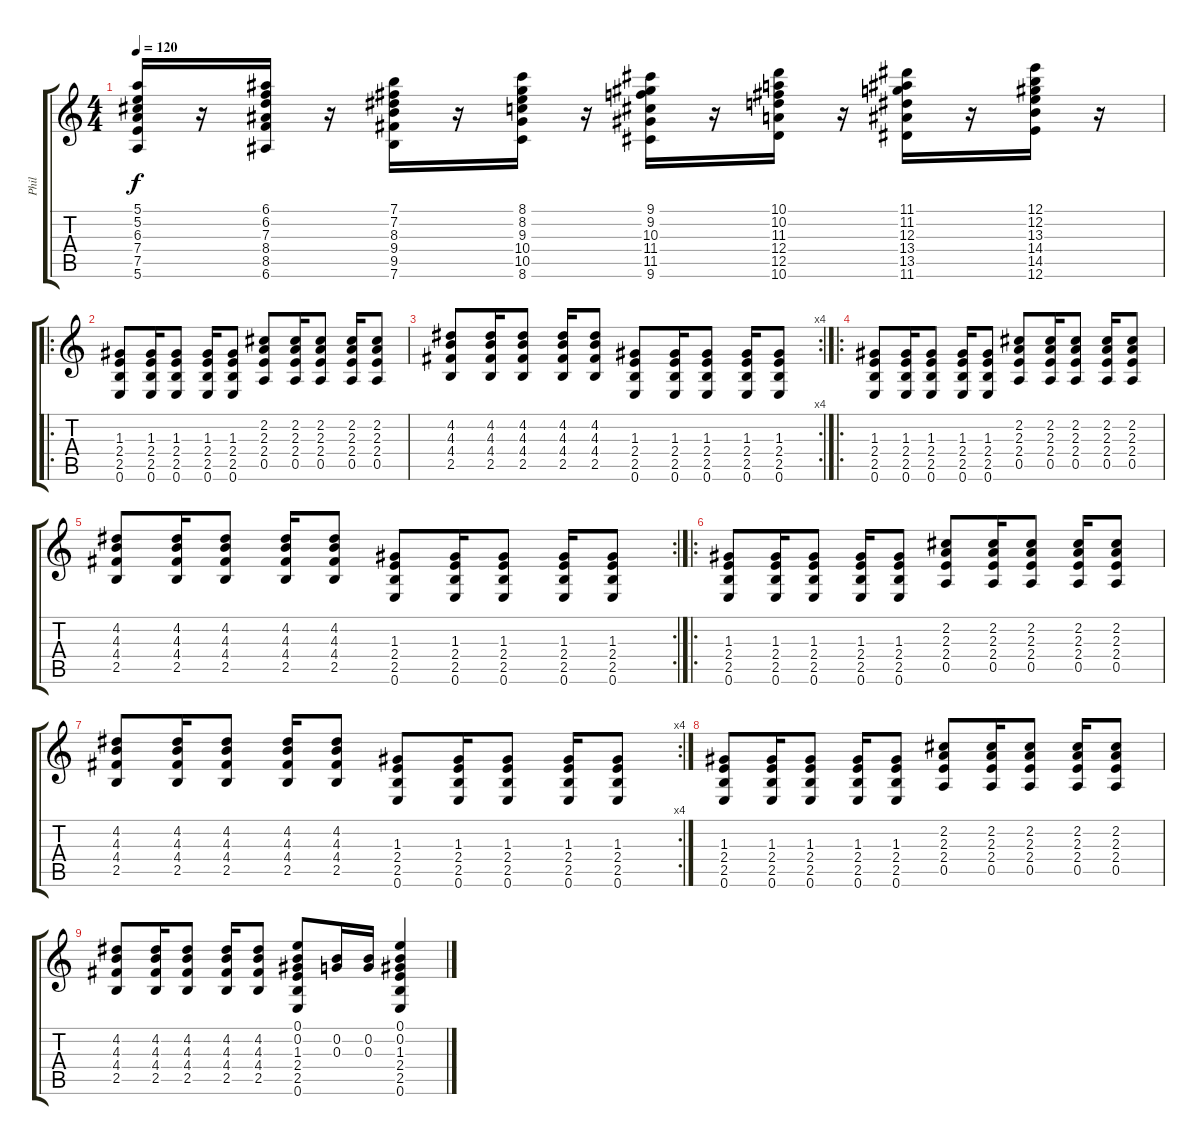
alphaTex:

\track ("Phil" "Phil") {instrument distortionguitar}
\staff {score tabs}
\tuning (E4 B3 G3 D3 A2 E2) {hide}
\ts (4 4)
\tempo 120
\clef g2
\ks c
(5.1 5.2 6.3 7.4 7.5 5.6).16{dy f} r.16 (6.1 6.2 7.3 8.4 8.5 6.6).16 r.16 (7.1 7.2 8.3 9.4 9.5 7.6).16 r.16 (8.1 8.2 9.3 10.4 10.5 8.6).16 r.16 (9.1 9.2 10.3 11.4 11.5 9.6).16 r.16 (10.1 10.2 11.3 12.4 12.5 10.6).16 r.16 (11.1 11.2 12.3 13.4 13.5 11.6).16 r.16 (12.1 12.2 13.3 14.4 14.5 12.6).16 r.16 |
\ro
(1.3 2.4 2.5 0.6).8 (1.3 2.4 2.5 0.6).16 (1.3 2.4 2.5 0.6).8 (1.3 2.4 2.5 0.6).16 (1.3 2.4 2.5 0.6).8 (2.2 2.3 2.4 0.5).8 (2.2 2.3 2.4 0.5).16 (2.2 2.3 2.4 0.5).8 (2.2 2.3 2.4 0.5).16 (2.2 2.3 2.4 0.5).8 |
\rc 4
(4.2 4.3 4.4 2.5).8 (4.2 4.3 4.4 2.5).16 (4.2 4.3 4.4 2.5).8 (4.2 4.3 4.4 2.5).16 (4.2 4.3 4.4 2.5).8 (1.3 2.4 2.5 0.6).8 (1.3 2.4 2.5 0.6).16 (1.3 2.4 2.5 0.6).8 (1.3 2.4 2.5 0.6).16 (1.3 2.4 2.5 0.6).8 |
\ro
(1.3 2.4 2.5 0.6).8 (1.3 2.4 2.5 0.6).16 (1.3 2.4 2.5 0.6).8 (1.3 2.4 2.5 0.6).16 (1.3 2.4 2.5 0.6).8 (2.2 2.3 2.4 0.5).8 (2.2 2.3 2.4 0.5).16 (2.2 2.3 2.4 0.5).8 (2.2 2.3 2.4 0.5).16 (2.2 2.3 2.4 0.5).8 |
\rc 2
(4.2 4.3 4.4 2.5).8 (4.2 4.3 4.4 2.5).16 (4.2 4.3 4.4 2.5).8 (4.2 4.3 4.4 2.5).16 (4.2 4.3 4.4 2.5).8 (1.3 2.4 2.5 0.6).8 (1.3 2.4 2.5 0.6).16 (1.3 2.4 2.5 0.6).8 (1.3 2.4 2.5 0.6).16 (1.3 2.4 2.5 0.6).8 |
\ro
(1.3 2.4 2.5 0.6).8 (1.3 2.4 2.5 0.6).16 (1.3 2.4 2.5 0.6).8 (1.3 2.4 2.5 0.6).16 (1.3 2.4 2.5 0.6).8 (2.2 2.3 2.4 0.5).8 (2.2 2.3 2.4 0.5).16 (2.2 2.3 2.4 0.5).8 (2.2 2.3 2.4 0.5).16 (2.2 2.3 2.4 0.5).8 |
\rc 4
(4.2 4.3 4.4 2.5).8 (4.2 4.3 4.4 2.5).16 (4.2 4.3 4.4 2.5).8 (4.2 4.3 4.4 2.5).16 (4.2 4.3 4.4 2.5).8 (1.3 2.4 2.5 0.6).8 (1.3 2.4 2.5 0.6).16 (1.3 2.4 2.5 0.6).8 (1.3 2.4 2.5 0.6).16 (1.3 2.4 2.5 0.6).8 |
(1.3 2.4 2.5 0.6).8 (1.3 2.4 2.5 0.6).16 (1.3 2.4 2.5 0.6).8 (1.3 2.4 2.5 0.6).16 (1.3 2.4 2.5 0.6).8 (2.2 2.3 2.4 0.5).8 (2.2 2.3 2.4 0.5).16 (2.2 2.3 2.4 0.5).8 (2.2 2.3 2.4 0.5).16 (2.2 2.3 2.4 0.5).8 |
(4.2 4.3 4.4 2.5).8 (4.2 4.3 4.4 2.5).16 (4.2 4.3 4.4 2.5).8 (4.2 4.3 4.4 2.5).16 (4.2 4.3 4.4 2.5).8 (0.1 0.2 1.3 2.4 2.5 0.6).8 (0.2 0.3).16 (0.2 0.3).16 (0.1 0.2 1.3 2.4 2.5 0.6).4
